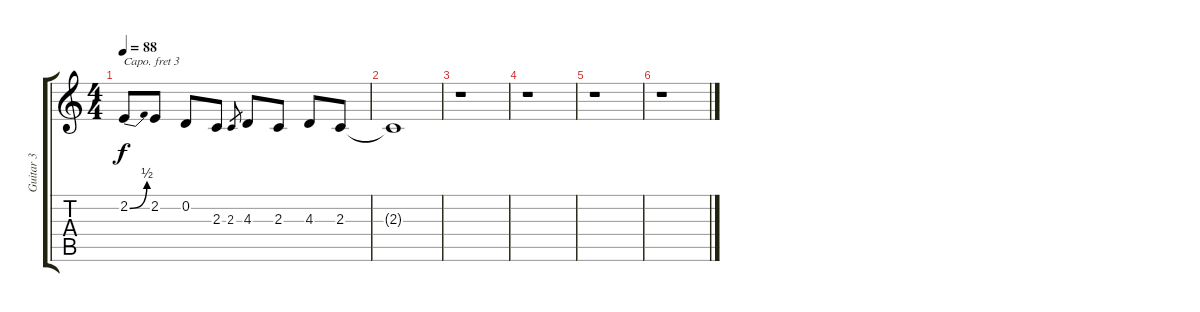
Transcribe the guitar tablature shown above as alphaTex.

\track ("Guitar 3" "Guitar 3") {instrument sitar}
\staff {score tabs}
\capo 3
\tuning (E4 B3 G3 D3 A2 E2) {hide}
\ts (4 4)
\tempo 88
\clef g2
\ks c
2.2{be (bend 0 0 60 2)}.8{dy f} 2.2.8 0.2.8 2.3.8 2.3.8{gr} 4.3.8 2.3.8 4.3.8 2.3.8 |
2.3{t}.1 |
r.1 |
r.1 |
r.1 |
r.1
